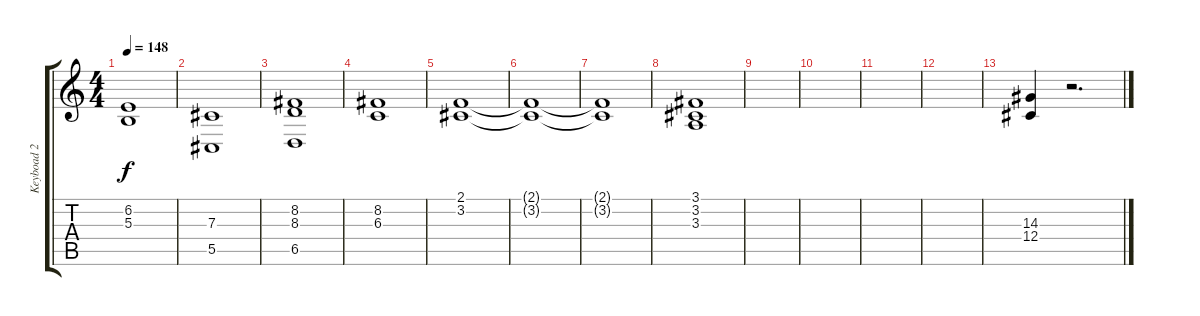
\track ("Keyboad 2" "Keyboad 2") {instrument stringensemble1}
\staff {score tabs}
\tuning (Eb4 Bb3 Gb3 Db3 Ab2 Eb2) {hide}
\ts (4 4)
\tempo 148
\clef g2
\ks c
(6.2 5.3).1{dy f} |
(7.3 5.5).1 |
(8.2 8.3 6.5).1 |
(8.2 6.3).1 |
(2.1 3.2).1 |
(2.1{t} 3.2{t}).1 |
(2.1{t} 3.2{t}).1 |
(3.1 3.2 3.3).1 |
|
|
|
|
(14.3 12.4).4 r.2{d}
